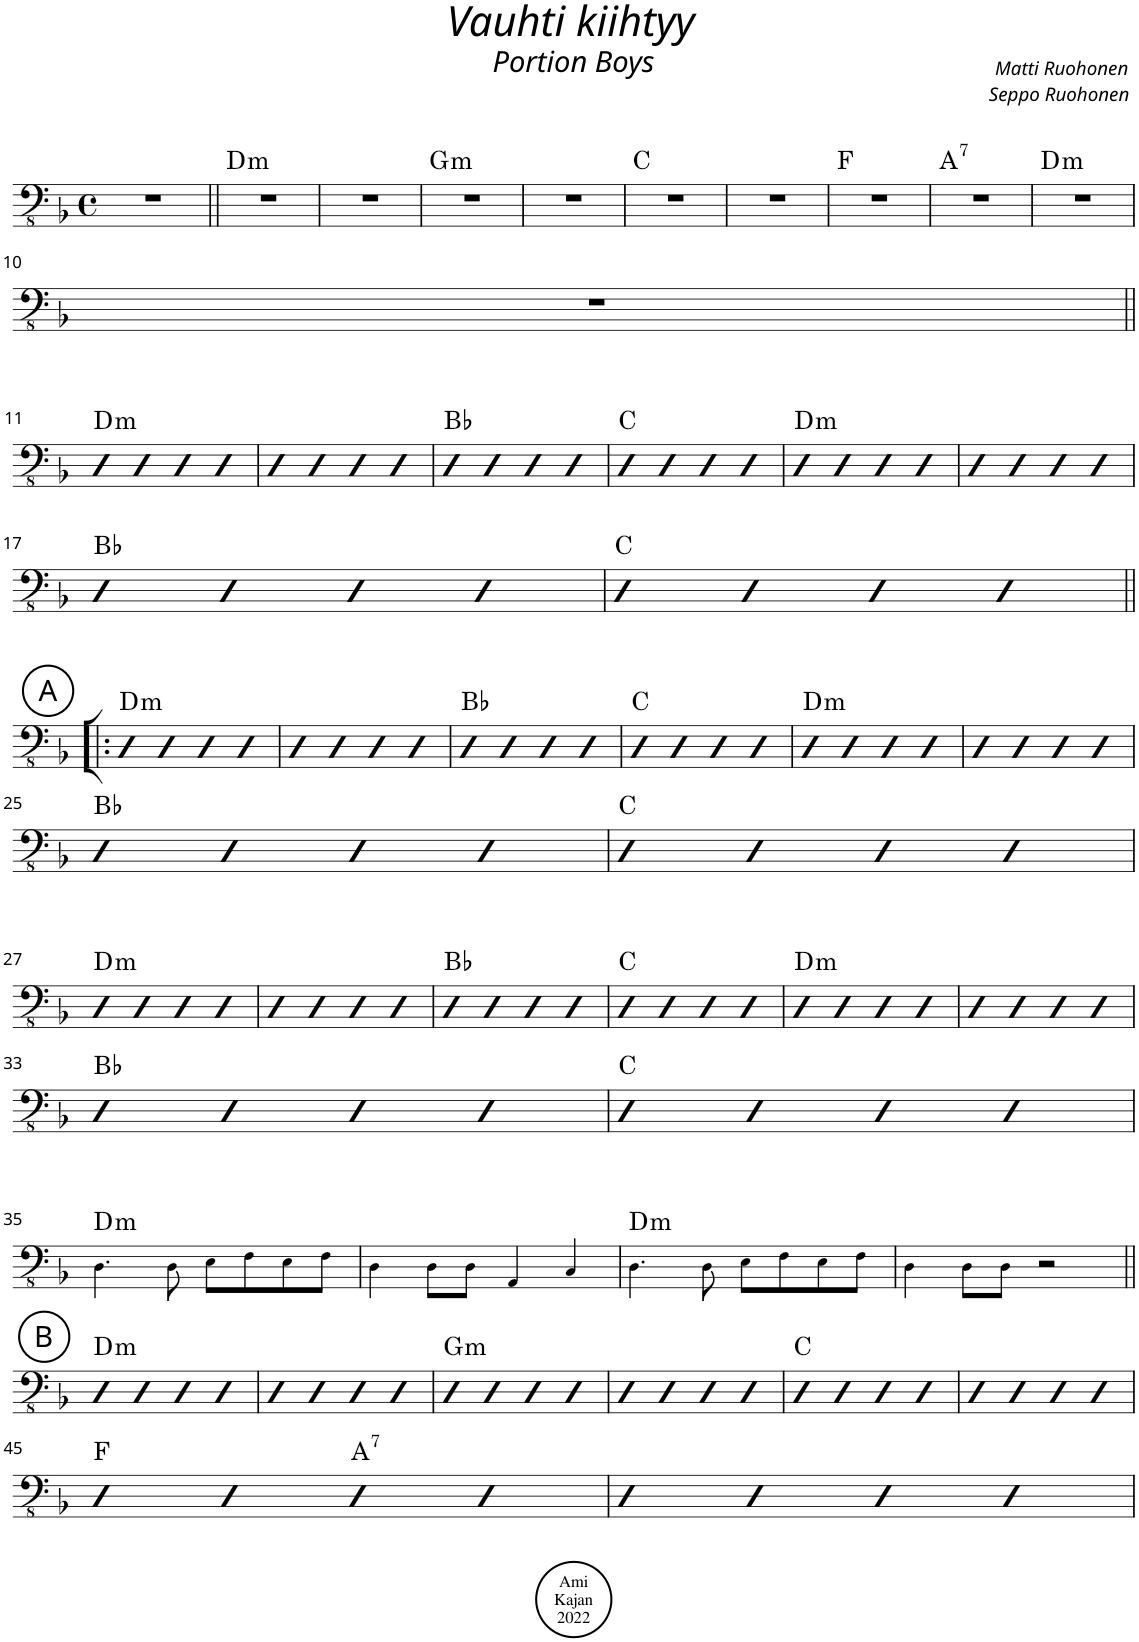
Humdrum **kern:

**kern	**harte
*part1	*part1
*staff1	*
*I"Acoustic Bass	*
*I'Bass	*
*clefFv4	*
*k[b-]	*
*M4/4	*
*met(c)	*
=	=
1r	.
=1||	=1||
!	!LO:H:kt=m
1r	D:min
=2	=2
1r	.
=3	=3
!	!LO:H:kt=m
1r	G:min
=4	=4
1r	.
=5	=5
1r	C:maj
=6	=6
1r	.
=7	=7
1r	F:maj
=8	=8
!	!LO:H:kt=7
1r	A:7
=9	=9
!	!LO:H:kt=m
1r	D:min
!!LO:LB:g=z
=10	=10
1r	.
!!LO:LB:g=z
=11||	=11||
!	!LO:H:kt=m
4DD	D:min
4DD	.
4DD	.
4DD	.
=12	=12
4DD	.
4DD	.
4DD	.
4DD	.
=13	=13
4DD	Bb:maj
4DD	.
4DD	.
4DD	.
=14	=14
4DD	C:maj
4DD	.
4DD	.
4DD	.
=15	=15
!	!LO:H:kt=m
4DD	D:min
4DD	.
4DD	.
4DD	.
=16	=16
4DD	.
4DD	.
4DD	.
4DD	.
!!LO:LB:g=z
=17	=17
4DD	Bb:maj
4DD	.
4DD	.
4DD	.
=18	=18
4DD	C:maj
4DD	.
4DD	.
4DD	.
!!LO:LB:g=z
!!LO:REH:place=s1:a:cj:enc=circle:fs=14:t=A
=19!|:	=19!|:
!	!LO:H:kt=m
4DD	D:min
4DD	.
4DD	.
4DD	.
=20	=20
4DD	.
4DD	.
4DD	.
4DD	.
=21	=21
4DD	Bb:maj
4DD	.
4DD	.
4DD	.
=22	=22
4DD	C:maj
4DD	.
4DD	.
4DD	.
=23	=23
!	!LO:H:kt=m
4DD	D:min
4DD	.
4DD	.
4DD	.
=24	=24
4DD	.
4DD	.
4DD	.
4DD	.
!!LO:LB:g=z
=25	=25
4DD	Bb:maj
4DD	.
4DD	.
4DD	.
=26	=26
4DD	C:maj
4DD	.
4DD	.
4DD	.
!!LO:LB:g=z
=27	=27
!	!LO:H:kt=m
4DD	D:min
4DD	.
4DD	.
4DD	.
=28	=28
4DD	.
4DD	.
4DD	.
4DD	.
=29	=29
4DD	Bb:maj
4DD	.
4DD	.
4DD	.
=30	=30
4DD	C:maj
4DD	.
4DD	.
4DD	.
=31	=31
!	!LO:H:kt=m
4DD	D:min
4DD	.
4DD	.
4DD	.
=32	=32
4DD	.
4DD	.
4DD	.
4DD	.
!!LO:LB:g=z
=33	=33
4DD	Bb:maj
4DD	.
4DD	.
4DD	.
=34	=34
4DD	C:maj
4DD	.
4DD	.
4DD	.
!!LO:LB:g=z
=35	=35
!	!LO:H:kt=m
4.DD!\	D:min
8DD!\	.
8EE!\L	.
8FF!\	.
8EE!\	.
8FF!\J	.
=36	=36
4DD!\	.
8DD!\L	.
8DD!\J	.
4AAA!/	.
4CC!/	.
=37	=37
!	!LO:H:kt=m
4.DD!\	D:min
8DD!\	.
8EE!\L	.
8FF!\	.
8EE!\	.
8FF!\J	.
=38	=38
4DD!\	.
8DD!\L	.
8DD!\J	.
2r	.
!!LO:LB:g=z
!!LO:REH:place=s1:a:cj:enc=circle:fs=14:t=B
=39||	=39||
!	!LO:H:kt=m
4DD	D:min
4DD	.
4DD	.
4DD	.
=40	=40
4DD	.
4DD	.
4DD	.
4DD	.
=41	=41
!	!LO:H:kt=m
4DD	G:min
4DD	.
4DD	.
4DD	.
=42	=42
4DD	.
4DD	.
4DD	.
4DD	.
=43	=43
4DD	C:maj
4DD	.
4DD	.
4DD	.
=44	=44
4DD	.
4DD	.
4DD	.
4DD	.
!!LO:LB:g=z
=45	=45
4DD	F:maj
4DD	.
!	!LO:H:kt=7
4DD	A:7
4DD	.
=46	=46
4DD	.
4DD	.
4DD	.
4DD	.
=	=
*-	*-
